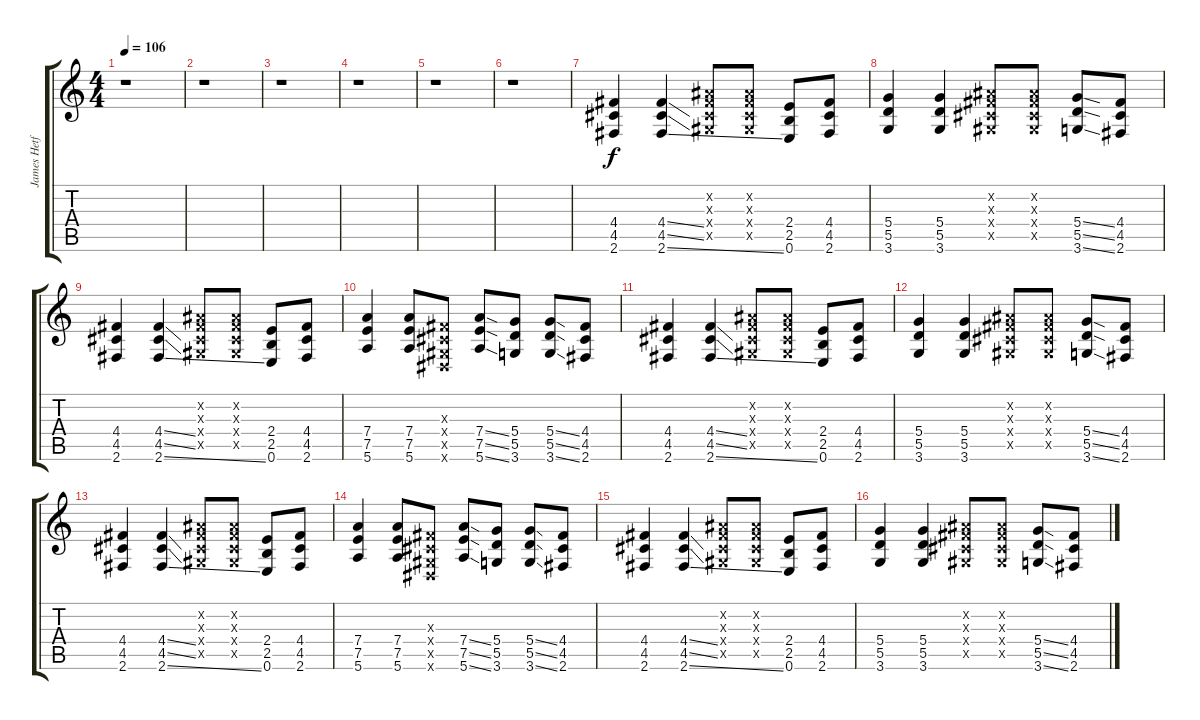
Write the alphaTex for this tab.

\track ("James Hetfield Rythm" "James Hetf") {instrument distortionguitar}
\staff {score tabs}
\tuning (E4 B3 G3 D3 A2 E2) {hide}
\ts (4 4)
\tempo 106
\clef g2
\ks c
r.1{dy f} |
r.1 |
r.1 |
r.1 |
r.1 |
r.1 |
(4.4 4.5 2.6).4 (4.4{ss} 4.5{ss} 2.6{ss}).4 (-1.2{x} -1.3{x} -1.4{x} -1.5{x}).8 (-1.2{x} -1.3{x} -1.4{x} -1.5{x}).8 (2.4 2.5 0.6).8 (4.4 4.5 2.6).8 |
(5.4 5.5 3.6).4 (5.4 5.5 3.6).4 (-1.2{x} -1.3{x} -1.4{x} -1.5{x}).8 (-1.2{x} -1.3{x} -1.4{x} -1.5{x}).8 (5.4{ss} 5.5{ss} 3.6{ss}).8 (4.4 4.5 2.6).8 |
(4.4 4.5 2.6).4 (4.4{ss} 4.5{ss} 2.6{ss}).4 (-1.2{x} -1.3{x} -1.4{x} -1.5{x}).8 (-1.2{x} -1.3{x} -1.4{x} -1.5{x}).8 (2.4 2.5 0.6).8 (4.4 4.5 2.6).8 |
(7.4 7.5 5.6).4 (7.4 7.5 5.6).8 (-1.3{x} -1.4{x} -1.5{x} -1.6{x}).8 (7.4{ss} 7.5{ss} 5.6{ss}).8 (5.4 5.5 3.6).8 (5.4{ss} 5.5{ss} 3.6{ss}).8 (4.4 4.5 2.6).8 |
(4.4 4.5 2.6).4 (4.4{ss} 4.5{ss} 2.6{ss}).4 (-1.2{x} -1.3{x} -1.4{x} -1.5{x}).8 (-1.2{x} -1.3{x} -1.4{x} -1.5{x}).8 (2.4 2.5 0.6).8 (4.4 4.5 2.6).8 |
(5.4 5.5 3.6).4 (5.4 5.5 3.6).4 (-1.2{x} -1.3{x} -1.4{x} -1.5{x}).8 (-1.2{x} -1.3{x} -1.4{x} -1.5{x}).8 (5.4{ss} 5.5{ss} 3.6{ss}).8 (4.4 4.5 2.6).8 |
(4.4 4.5 2.6).4 (4.4{ss} 4.5{ss} 2.6{ss}).4 (-1.2{x} -1.3{x} -1.4{x} -1.5{x}).8 (-1.2{x} -1.3{x} -1.4{x} -1.5{x}).8 (2.4 2.5 0.6).8 (4.4 4.5 2.6).8 |
(7.4 7.5 5.6).4 (7.4 7.5 5.6).8 (-1.3{x} -1.4{x} -1.5{x} -1.6{x}).8 (7.4{ss} 7.5{ss} 5.6{ss}).8 (5.4 5.5 3.6).8 (5.4{ss} 5.5{ss} 3.6{ss}).8 (4.4 4.5 2.6).8 |
(4.4 4.5 2.6).4 (4.4{ss} 4.5{ss} 2.6{ss}).4 (-1.2{x} -1.3{x} -1.4{x} -1.5{x}).8 (-1.2{x} -1.3{x} -1.4{x} -1.5{x}).8 (2.4 2.5 0.6).8 (4.4 4.5 2.6).8 |
(5.4 5.5 3.6).4 (5.4 5.5 3.6).4 (-1.2{x} -1.3{x} -1.4{x} -1.5{x}).8 (-1.2{x} -1.3{x} -1.4{x} -1.5{x}).8 (5.4{ss} 5.5{ss} 3.6{ss}).8 (4.4 4.5 2.6).8
